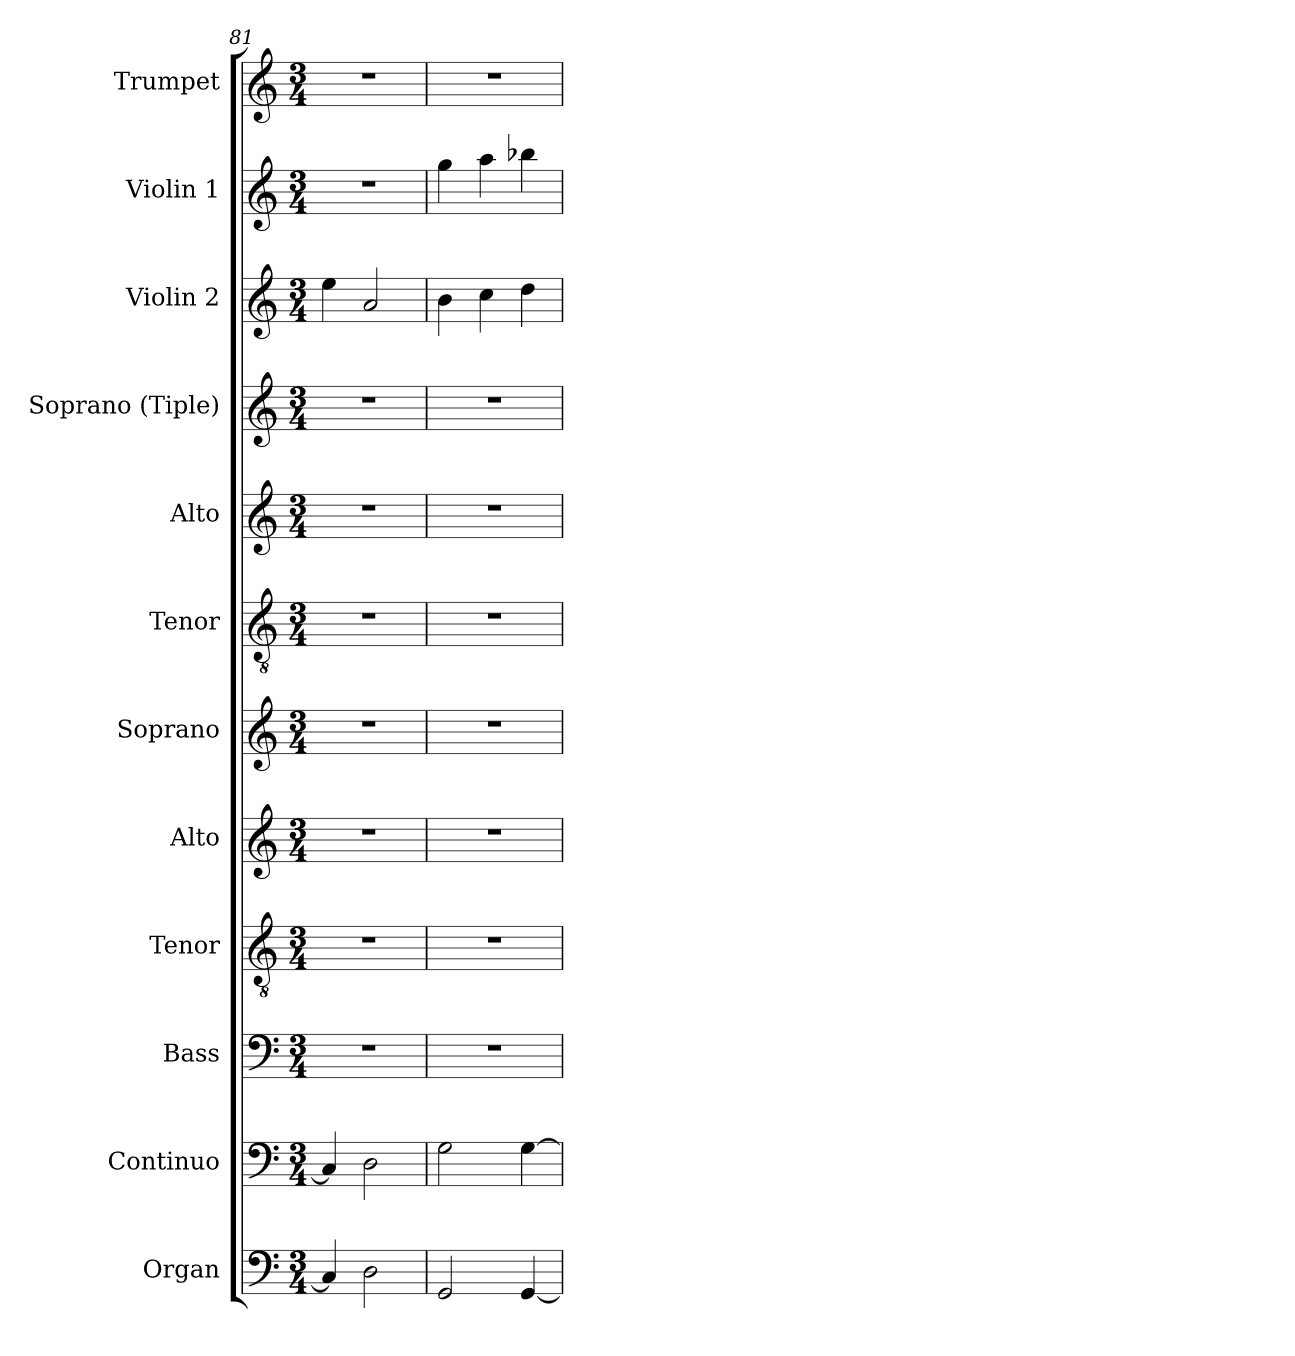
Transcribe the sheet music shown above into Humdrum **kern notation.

**kern	**kern	**kern	**kern	**kern	**kern	**kern	**kern	**kern	**kern	**kern	**kern
*part12	*part11	*part10	*part9	*part8	*part7	*part6	*part5	*part4	*part3	*part2	*part1
*staff12	*staff11	*staff10	*staff9	*staff8	*staff7	*staff6	*staff5	*staff4	*staff3	*staff2	*staff1
*I"Organ	*I"Continuo	*I"Bass	*I"Tenor	*I"Alto	*I"Soprano	*I"Tenor	*I"Alto	*I"Soprano (Tiple)	*I"Violin 2	*I"Violin 1	*I"Trumpet
*I'Org.	*I'Cont.	*I'B.	*I'T.	*I'A.	*I'S.	*I'T.	*I'A.	*I'S.	*I'Vln. 2	*I'Vln. 1	*I'Tpt.
!!LO:LB:g=z
*clefF4	*clefF4	*clefF4	*clefGv2	*clefG2	*clefG2	*clefGv2	*clefG2	*clefG2	*clefG2	*clefG2	*clefG2
*	*	*	*ITrd7c12	*	*	*ITrd7c12	*	*	*	*	*
*k[]	*k[]	*k[]	*k[]	*k[]	*k[]	*k[]	*k[]	*k[]	*k[]	*k[]	*k[]
*C:	*C:	*C:	*C:	*C:	*C:	*C:	*C:	*C:	*C:	*C:	*C:
*M3/4	*M3/4	*M3/4	*M3/4	*M3/4	*M3/4	*M3/4	*M3/4	*M3/4	*M3/4	*M3/4	*M3/4
=81	=81	=81	=81	=81	=81	=81	=81	=81	=81	=81	=81
!	!	!LO:N:vis=1	!LO:N:vis=1	!LO:N:vis=1	!LO:N:vis=1	!LO:N:vis=1	!LO:N:vis=1	!LO:N:vis=1	!	!LO:N:vis=1	!LO:N:vis=1
4Ci/]	4Ci/]	2.r	2.r	2.r	2.r	2.r	2.r	2.r	4eei\	2.r	2.r
2Di\	2Di\	.	.	.	.	.	.	.	2ai/	.	.
=82	=82	=82	=82	=82	=82	=82	=82	=82	=82	=82	=82
!	!	!LO:N:vis=1	!LO:N:vis=1	!LO:N:vis=1	!LO:N:vis=1	!LO:N:vis=1	!LO:N:vis=1	!LO:N:vis=1	!	!	!LO:N:vis=1
2GGi/	2Gi\	2.r	2.r	2.r	2.r	2.r	2.r	2.r	4bi\	4ggi\	2.r
.	.	.	.	.	.	.	.	.	4cci\	4aai\	.
[4GGi/	[4Gi\	.	.	.	.	.	.	.	4ddi\	4bb-Xi\	.
=	=	=	=	=	=	=	=	=	=	=	=
*-	*-	*-	*-	*-	*-	*-	*-	*-	*-	*-	*-
